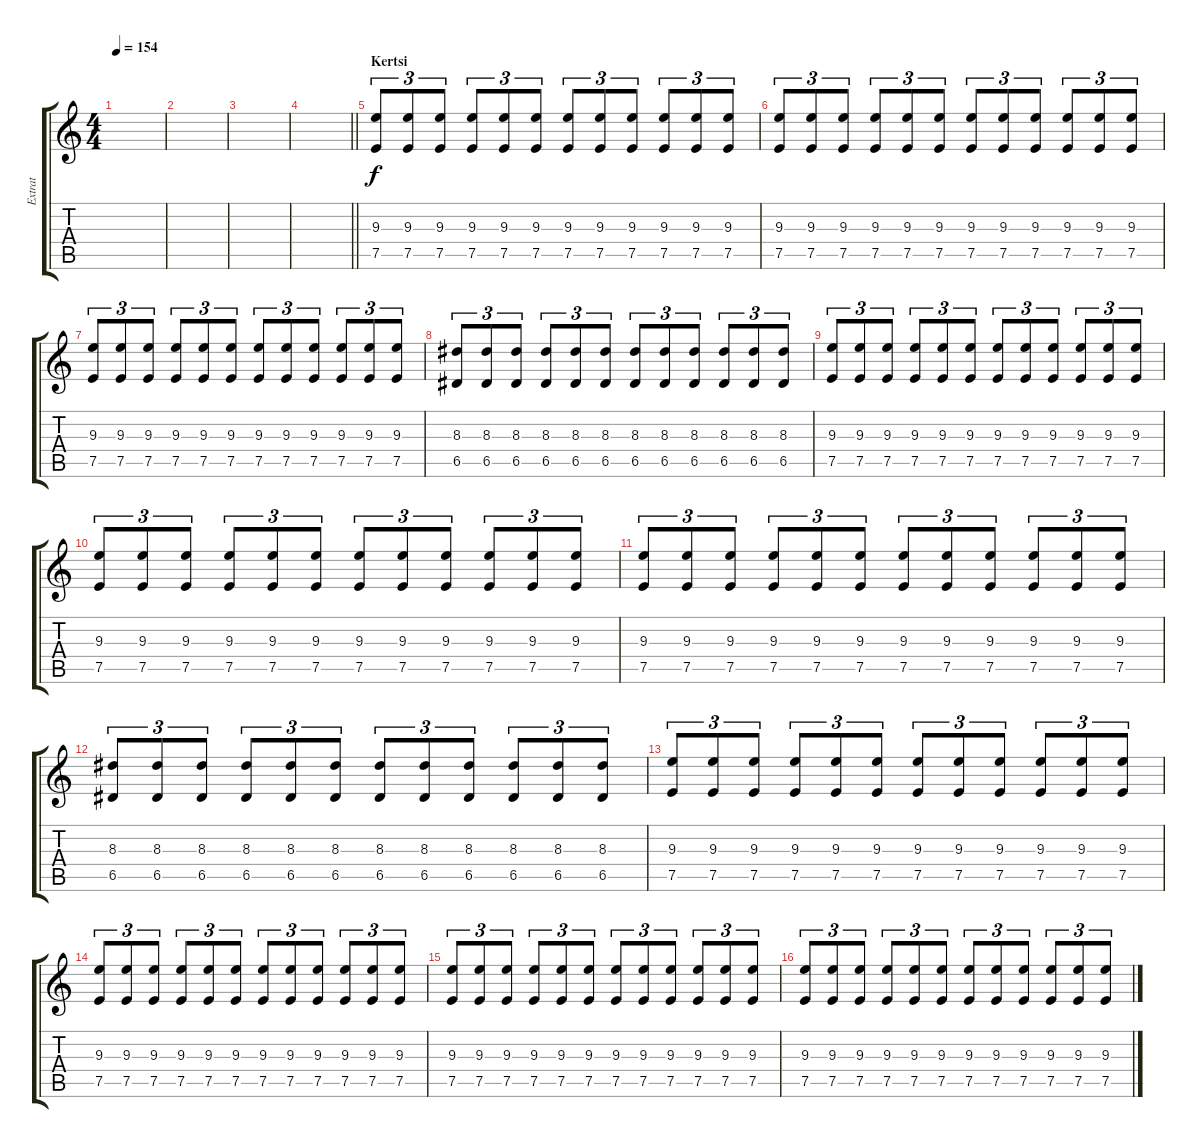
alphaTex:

\track ("Extrat" "Extrat") {instrument distortionguitar}
\staff {score tabs}
\tuning (E4 B3 G3 D3 A2 D2) {hide}
\ts (4 4)
\tempo 154
\clef g2
\ks c
|
|
|
\barLineRight lightlight
|
\section ("" "Kertsi")
(9.3 7.5).8{tu (3 2)} (9.3 7.5).8{tu (3 2)} (9.3 7.5).8{tu (3 2)} (9.3 7.5).8{tu (3 2)} (9.3 7.5).8{tu (3 2)} (9.3 7.5).8{tu (3 2)} (9.3 7.5).8{tu (3 2)} (9.3 7.5).8{tu (3 2)} (9.3 7.5).8{tu (3 2)} (9.3 7.5).8{tu (3 2)} (9.3 7.5).8{tu (3 2)} (9.3 7.5).8{tu (3 2)} |
(9.3 7.5).8{tu (3 2)} (9.3 7.5).8{tu (3 2)} (9.3 7.5).8{tu (3 2)} (9.3 7.5).8{tu (3 2)} (9.3 7.5).8{tu (3 2)} (9.3 7.5).8{tu (3 2)} (9.3 7.5).8{tu (3 2)} (9.3 7.5).8{tu (3 2)} (9.3 7.5).8{tu (3 2)} (9.3 7.5).8{tu (3 2)} (9.3 7.5).8{tu (3 2)} (9.3 7.5).8{tu (3 2)} |
(9.3 7.5).8{tu (3 2)} (9.3 7.5).8{tu (3 2)} (9.3 7.5).8{tu (3 2)} (9.3 7.5).8{tu (3 2)} (9.3 7.5).8{tu (3 2)} (9.3 7.5).8{tu (3 2)} (9.3 7.5).8{tu (3 2)} (9.3 7.5).8{tu (3 2)} (9.3 7.5).8{tu (3 2)} (9.3 7.5).8{tu (3 2)} (9.3 7.5).8{tu (3 2)} (9.3 7.5).8{tu (3 2)} |
(8.3 6.5).8{tu (3 2)} (8.3 6.5).8{tu (3 2)} (8.3 6.5).8{tu (3 2)} (8.3 6.5).8{tu (3 2)} (8.3 6.5).8{tu (3 2)} (8.3 6.5).8{tu (3 2)} (8.3 6.5).8{tu (3 2)} (8.3 6.5).8{tu (3 2)} (8.3 6.5).8{tu (3 2)} (8.3 6.5).8{tu (3 2)} (8.3 6.5).8{tu (3 2)} (8.3 6.5).8{tu (3 2)} |
(9.3 7.5).8{tu (3 2)} (9.3 7.5).8{tu (3 2)} (9.3 7.5).8{tu (3 2)} (9.3 7.5).8{tu (3 2)} (9.3 7.5).8{tu (3 2)} (9.3 7.5).8{tu (3 2)} (9.3 7.5).8{tu (3 2)} (9.3 7.5).8{tu (3 2)} (9.3 7.5).8{tu (3 2)} (9.3 7.5).8{tu (3 2)} (9.3 7.5).8{tu (3 2)} (9.3 7.5).8{tu (3 2)} |
(9.3 7.5).8{tu (3 2)} (9.3 7.5).8{tu (3 2)} (9.3 7.5).8{tu (3 2)} (9.3 7.5).8{tu (3 2)} (9.3 7.5).8{tu (3 2)} (9.3 7.5).8{tu (3 2)} (9.3 7.5).8{tu (3 2)} (9.3 7.5).8{tu (3 2)} (9.3 7.5).8{tu (3 2)} (9.3 7.5).8{tu (3 2)} (9.3 7.5).8{tu (3 2)} (9.3 7.5).8{tu (3 2)} |
(9.3 7.5).8{tu (3 2)} (9.3 7.5).8{tu (3 2)} (9.3 7.5).8{tu (3 2)} (9.3 7.5).8{tu (3 2)} (9.3 7.5).8{tu (3 2)} (9.3 7.5).8{tu (3 2)} (9.3 7.5).8{tu (3 2)} (9.3 7.5).8{tu (3 2)} (9.3 7.5).8{tu (3 2)} (9.3 7.5).8{tu (3 2)} (9.3 7.5).8{tu (3 2)} (9.3 7.5).8{tu (3 2)} |
(8.3 6.5).8{tu (3 2)} (8.3 6.5).8{tu (3 2)} (8.3 6.5).8{tu (3 2)} (8.3 6.5).8{tu (3 2)} (8.3 6.5).8{tu (3 2)} (8.3 6.5).8{tu (3 2)} (8.3 6.5).8{tu (3 2)} (8.3 6.5).8{tu (3 2)} (8.3 6.5).8{tu (3 2)} (8.3 6.5).8{tu (3 2)} (8.3 6.5).8{tu (3 2)} (8.3 6.5).8{tu (3 2)} |
(9.3 7.5).8{tu (3 2)} (9.3 7.5).8{tu (3 2)} (9.3 7.5).8{tu (3 2)} (9.3 7.5).8{tu (3 2)} (9.3 7.5).8{tu (3 2)} (9.3 7.5).8{tu (3 2)} (9.3 7.5).8{tu (3 2)} (9.3 7.5).8{tu (3 2)} (9.3 7.5).8{tu (3 2)} (9.3 7.5).8{tu (3 2)} (9.3 7.5).8{tu (3 2)} (9.3 7.5).8{tu (3 2)} |
(9.3 7.5).8{tu (3 2)} (9.3 7.5).8{tu (3 2)} (9.3 7.5).8{tu (3 2)} (9.3 7.5).8{tu (3 2)} (9.3 7.5).8{tu (3 2)} (9.3 7.5).8{tu (3 2)} (9.3 7.5).8{tu (3 2)} (9.3 7.5).8{tu (3 2)} (9.3 7.5).8{tu (3 2)} (9.3 7.5).8{tu (3 2)} (9.3 7.5).8{tu (3 2)} (9.3 7.5).8{tu (3 2)} |
(9.3 7.5).8{tu (3 2)} (9.3 7.5).8{tu (3 2)} (9.3 7.5).8{tu (3 2)} (9.3 7.5).8{tu (3 2)} (9.3 7.5).8{tu (3 2)} (9.3 7.5).8{tu (3 2)} (9.3 7.5).8{tu (3 2)} (9.3 7.5).8{tu (3 2)} (9.3 7.5).8{tu (3 2)} (9.3 7.5).8{tu (3 2)} (9.3 7.5).8{tu (3 2)} (9.3 7.5).8{tu (3 2)} |
(9.3 7.5).8{tu (3 2)} (9.3 7.5).8{tu (3 2)} (9.3 7.5).8{tu (3 2)} (9.3 7.5).8{tu (3 2)} (9.3 7.5).8{tu (3 2)} (9.3 7.5).8{tu (3 2)} (9.3 7.5).8{tu (3 2)} (9.3 7.5).8{tu (3 2)} (9.3 7.5).8{tu (3 2)} (9.3 7.5).8{tu (3 2)} (9.3 7.5).8{tu (3 2)} (9.3 7.5).8{tu (3 2)}
